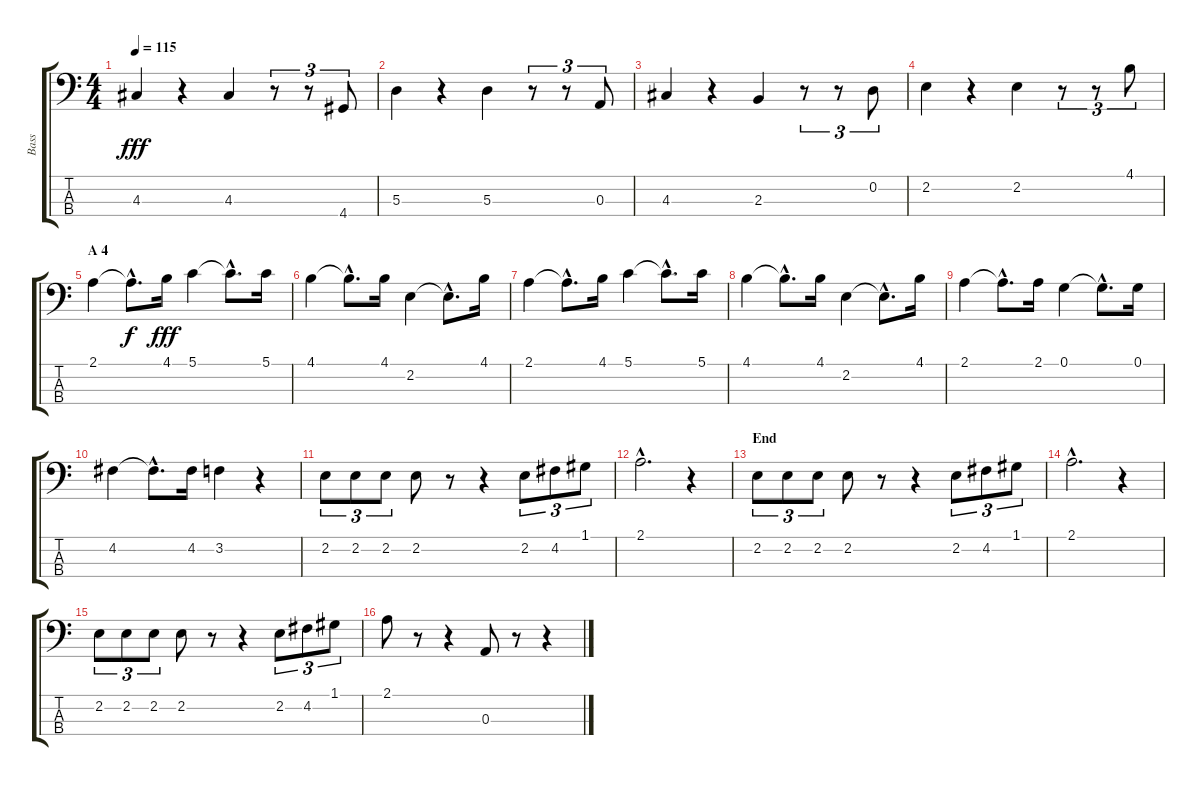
\track ("Bass" "Bass") {instrument acousticbass}
\staff {score tabs}
\tuning (G2 D2 A1 E1) {hide}
\ts (4 4)
\tempo 115
\clef f4
\ks c
4.3.4{dy fff} r.4 4.3.4 r.8{tu (3 2)} r.8{tu (3 2)} 4.4.8{tu (3 2)} |
5.3.4 r.4 5.3.4 r.8{tu (3 2)} r.8{tu (3 2)} 0.3.8{tu (3 2)} |
4.3.4 r.4 2.3.4 r.8{tu (3 2)} r.8{tu (3 2)} 0.2.8{tu (3 2)} |
2.2.4 r.4 2.2.4 r.8{tu (3 2)} r.8{tu (3 2)} 4.1.8{tu (3 2)} |
\section ("" "A 4")
2.1.4 2.1{hac t}.8{d dy f} 4.1.16{dy fff} 5.1.4 5.1{hac t}.8{d} 5.1.16 |
4.1.4 4.1{hac t}.8{d} 4.1.16 2.2.4 2.2{hac t}.8{d} 4.1.16 |
2.1.4 2.1{hac t}.8{d} 4.1.16 5.1.4 5.1{hac t}.8{d} 5.1.16 |
4.1.4 4.1{hac t}.8{d} 4.1.16 2.2.4 2.2{hac t}.8{d} 4.1.16 |
2.1.4 2.1{hac t}.8{d} 2.1.16 0.1.4 0.1{hac t}.8{d} 0.1.16 |
4.2.4 4.2{hac t}.8{d} 4.2.16 3.2.4 r.4 |
2.2.8{tu (3 2)} 2.2.8{tu (3 2)} 2.2.8{tu (3 2)} 2.2.8 r.8 r.4 2.2.8{tu (3 2)} 4.2.8{tu (3 2)} 1.1.8{tu (3 2)} |
2.1{hac}.2{d} r.4 |
\section ("" "End")
2.2.8{tu (3 2)} 2.2.8{tu (3 2)} 2.2.8{tu (3 2)} 2.2.8 r.8 r.4 2.2.8{tu (3 2)} 4.2.8{tu (3 2)} 1.1.8{tu (3 2)} |
2.1{hac}.2{d} r.4 |
2.2.8{tu (3 2)} 2.2.8{tu (3 2)} 2.2.8{tu (3 2)} 2.2.8 r.8 r.4 2.2.8{tu (3 2)} 4.2.8{tu (3 2)} 1.1.8{tu (3 2)} |
2.1.8 r.8 r.4 0.3.8 r.8 r.4
